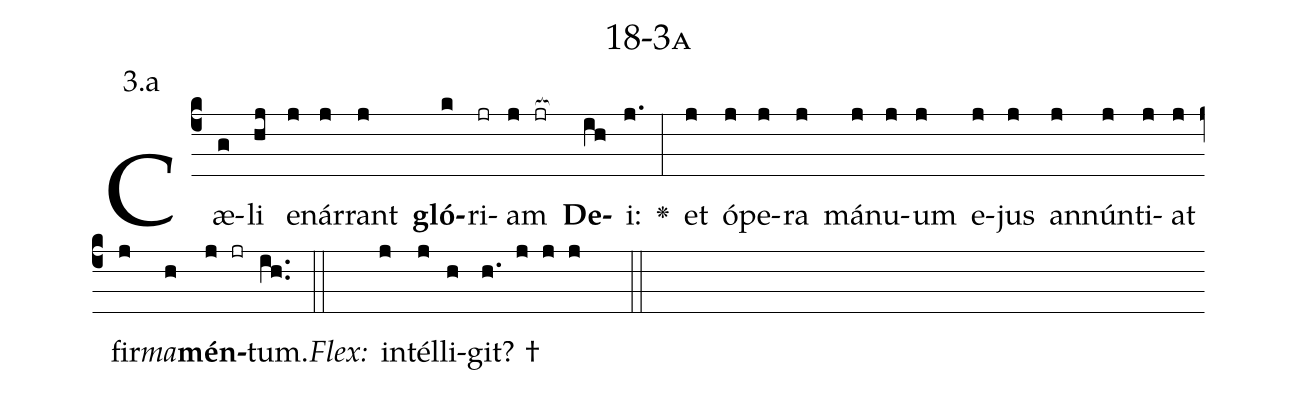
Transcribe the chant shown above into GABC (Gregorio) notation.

name: 18-3a;
annotation: 3.a;
%%
(c4)Cæ(g)li(hj) e(j)nár(j)rant(j) <b>gló</b>(k)ri(jr)am(j jr[ocb:1{]) <b>De</b>(ih[ocb:0}])i:(j.) <v>\greheightstar</v>(:) et(j) ó(j)pe(j)ra(j) má(j)nu(j)um(j) e(j)jus(j) an(j)nún(j)ti(j)at(j) fir(j)<i>ma</i>(h)<b>mén</b>(j jr)tum.(ih..) (::)
<i>Flex:</i>()  in(j)tél(j)li(h)git? †(h. j j j  ::)

%E(j) u(j) o(j) u(h) a(j) e.(ih..) (::)
